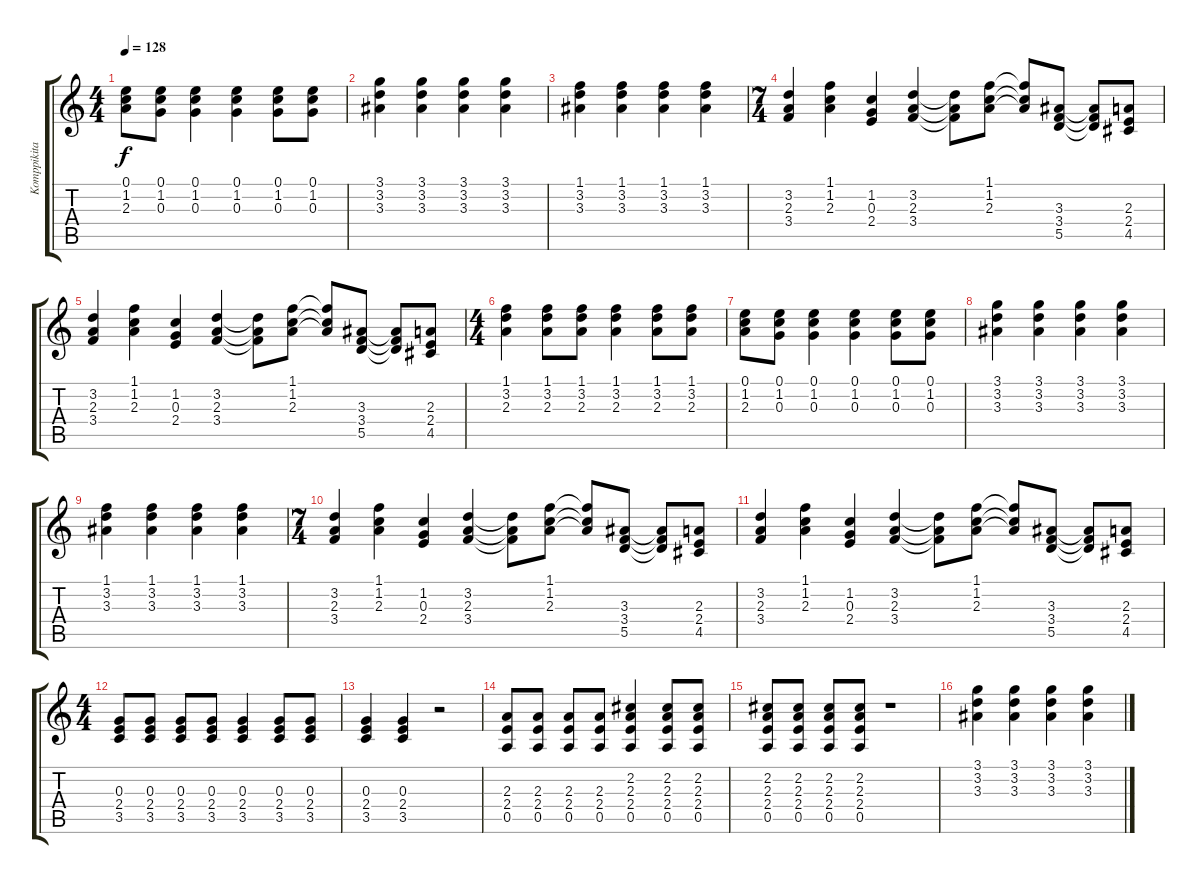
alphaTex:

\track ("Komppikitara (Juice Leskinen)" "Komppikita") {instrument distortionguitar}
\staff {score tabs}
\tuning (E4 B3 G3 D3 A2 E2) {hide}
\ts (4 4)
\tempo 128
\clef g2
\ks c
(0.1 1.2 2.3).8{dy f} (0.1 1.2 0.3).8 (0.1 1.2 0.3).4 (0.1 1.2 0.3).4 (0.1 1.2 0.3).8 (0.1 1.2 0.3).8 |
(3.1 3.2 3.3).4 (3.1 3.2 3.3).4 (3.1 3.2 3.3).4 (3.1 3.2 3.3).4 |
(1.1 3.2 3.3).4 (1.1 3.2 3.3).4 (1.1 3.2 3.3).4 (1.1 3.2 3.3).4 |
\ts (7 4)
(3.2 2.3 3.4).4 (1.1 1.2 2.3).4 (1.2 0.3 2.4).4 (3.2 2.3 3.4).4 (3.2{t} 2.3{t} 3.4{t}).8 (1.1 1.2 2.3).8 (1.1{t} 1.2{t} 2.3{t}).8 (3.3 3.4 5.5).8 (3.3{t} 3.4{t} 5.5{t}).8 (2.3 2.4 4.5).8 |
(3.2 2.3 3.4).4 (1.1 1.2 2.3).4 (1.2 0.3 2.4).4 (3.2 2.3 3.4).4 (3.2{t} 2.3{t} 3.4{t}).8 (1.1 1.2 2.3).8 (1.1{t} 1.2{t} 2.3{t}).8 (3.3 3.4 5.5).8 (3.3{t} 3.4{t} 5.5{t}).8 (2.3 2.4 4.5).8 |
\ts (4 4)
(1.1 3.2 2.3).4 (1.1 3.2 2.3).8 (1.1 3.2 2.3).8 (1.1 3.2 2.3).4 (1.1 3.2 2.3).8 (1.1 3.2 2.3).8 |
(0.1 1.2 2.3).8 (0.1 1.2 0.3).8 (0.1 1.2 0.3).4 (0.1 1.2 0.3).4 (0.1 1.2 0.3).8 (0.1 1.2 0.3).8 |
(3.1 3.2 3.3).4 (3.1 3.2 3.3).4 (3.1 3.2 3.3).4 (3.1 3.2 3.3).4 |
(1.1 3.2 3.3).4 (1.1 3.2 3.3).4 (1.1 3.2 3.3).4 (1.1 3.2 3.3).4 |
\ts (7 4)
(3.2 2.3 3.4).4 (1.1 1.2 2.3).4 (1.2 0.3 2.4).4 (3.2 2.3 3.4).4 (3.2{t} 2.3{t} 3.4{t}).8 (1.1 1.2 2.3).8 (1.1{t} 1.2{t} 2.3{t}).8 (3.3 3.4 5.5).8 (3.3{t} 3.4{t} 5.5{t}).8 (2.3 2.4 4.5).8 |
(3.2 2.3 3.4).4 (1.1 1.2 2.3).4 (1.2 0.3 2.4).4 (3.2 2.3 3.4).4 (3.2{t} 2.3{t} 3.4{t}).8 (1.1 1.2 2.3).8 (1.1{t} 1.2{t} 2.3{t}).8 (3.3 3.4 5.5).8 (3.3{t} 3.4{t} 5.5{t}).8 (2.3 2.4 4.5).8 |
\ts (4 4)
(0.3 2.4 3.5).8 (0.3 2.4 3.5).8 (0.3 2.4 3.5).8 (0.3 2.4 3.5).8 (0.3 2.4 3.5).4 (0.3 2.4 3.5).8 (0.3 2.4 3.5).8 |
(0.3 2.4 3.5).4 (0.3 2.4 3.5).4 r.2 |
(2.3 2.4 0.5).8 (2.3 2.4 0.5).8 (2.3 2.4 0.5).8 (2.3 2.4 0.5).8 (2.2 2.3 2.4 0.5).4 (2.2 2.3 2.4 0.5).8 (2.2 2.3 2.4 0.5).8 |
(2.2 2.3 2.4 0.5).8 (2.2 2.3 2.4 0.5).8 (2.2 2.3 2.4 0.5).8 (2.2 2.3 2.4 0.5).8 r.1 |
(3.1 3.2 3.3).4 (3.1 3.2 3.3).4 (3.1 3.2 3.3).4 (3.1 3.2 3.3).4
